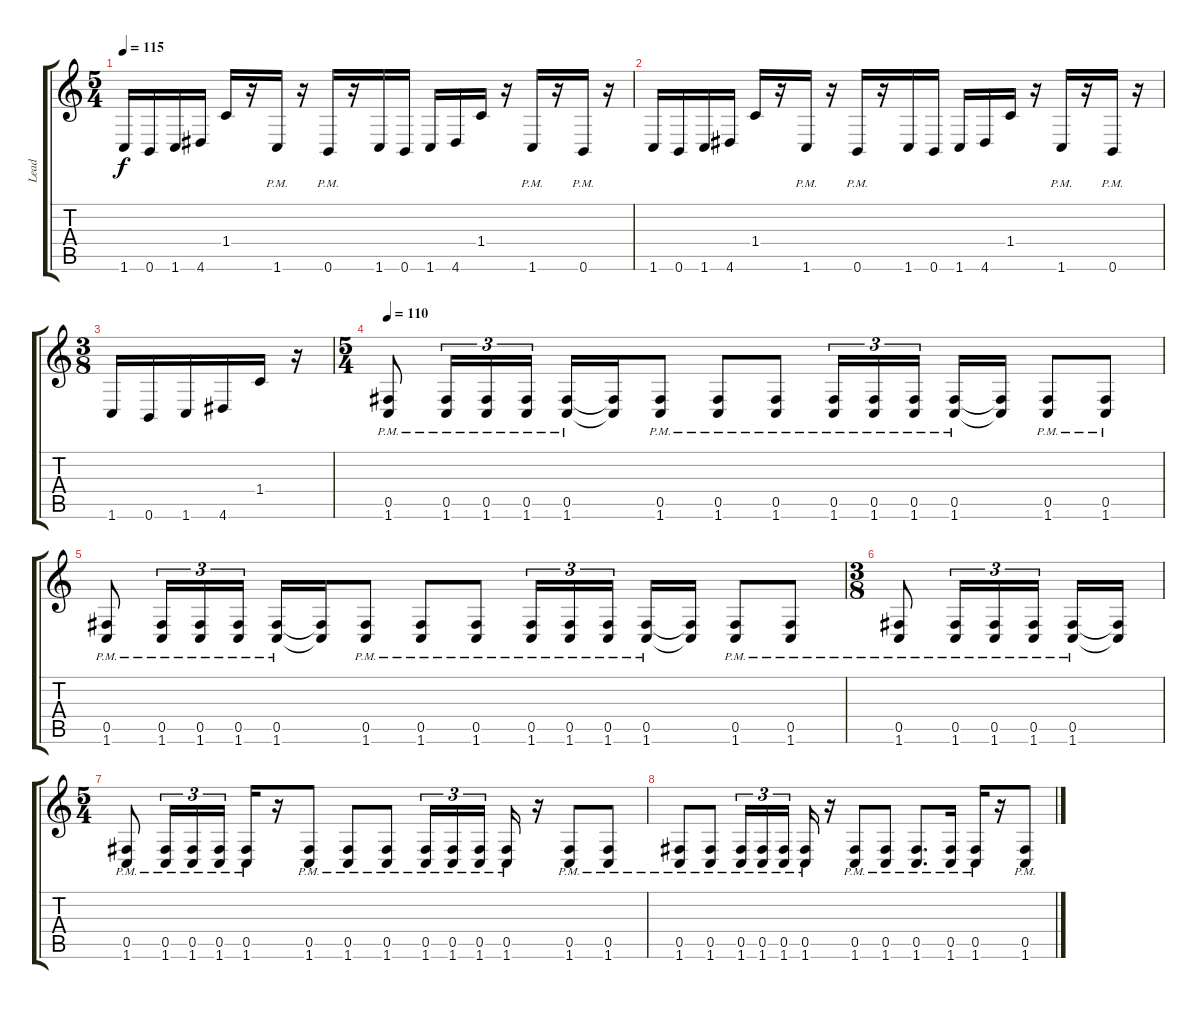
\track ("Lead" "Lead") {instrument distortionguitar}
\staff {score tabs}
\tuning (Db4 Ab3 E3 B2 Gb2 B1) {hide}
\ts (5 4)
\tempo 115
\clef g2
\ks c
1.6.16{dy f} 0.6.16 1.6.16 4.6.16 1.4.16 r.16 1.6{pm}.16 r.16 0.6{pm}.16 r.16 1.6.16 0.6.16 1.6.16 4.6.16 1.4.16 r.16 1.6{pm}.16 r.16 0.6{pm}.16 r.16 |
1.6.16 0.6.16 1.6.16 4.6.16 1.4.16 r.16 1.6{pm}.16 r.16 0.6{pm}.16 r.16 1.6.16 0.6.16 1.6.16 4.6.16 1.4.16 r.16 1.6{pm}.16 r.16 0.6{pm}.16 r.16 |
\ts (3 8)
1.6.16 0.6.16 1.6.16 4.6.16 1.4.16 r.16 |
\ts (5 4)
\tempo 110
(0.5{pm} 1.6{pm}).8 (0.5{pm} 1.6{pm}).16{tu (3 2)} (0.5{pm} 1.6{pm}).16{tu (3 2)} (0.5{pm} 1.6{pm}).16{tu (3 2)} (0.5{pm} 1.6{pm}).16 (0.5{t} 1.6{t}).16 (0.5{pm} 1.6{pm}).8 (0.5{pm} 1.6{pm}).8 (0.5{pm} 1.6{pm}).8 (0.5{pm} 1.6{pm}).16{tu (3 2)} (0.5{pm} 1.6{pm}).16{tu (3 2)} (0.5{pm} 1.6{pm}).16{tu (3 2) beam splitsecondary} (0.5{pm} 1.6{pm}).16 (0.5{t} 1.6{t}).16 (0.5{pm} 1.6{pm}).8 (0.5{pm} 1.6{pm}).8 |
(0.5{pm} 1.6{pm}).8 (0.5{pm} 1.6{pm}).16{tu (3 2)} (0.5{pm} 1.6{pm}).16{tu (3 2)} (0.5{pm} 1.6{pm}).16{tu (3 2)} (0.5{pm} 1.6{pm}).16 (0.5{t} 1.6{t}).16 (0.5{pm} 1.6{pm}).8 (0.5{pm} 1.6{pm}).8 (0.5{pm} 1.6{pm}).8 (0.5{pm} 1.6{pm}).16{tu (3 2)} (0.5{pm} 1.6{pm}).16{tu (3 2)} (0.5{pm} 1.6{pm}).16{tu (3 2) beam splitsecondary} (0.5{pm} 1.6{pm}).16 (0.5{t} 1.6{t}).16 (0.5{pm} 1.6{pm}).8 (0.5{pm} 1.6{pm}).8 |
\ts (3 8)
(0.5{pm} 1.6{pm}).8 (0.5{pm} 1.6{pm}).16{tu (3 2)} (0.5{pm} 1.6{pm}).16{tu (3 2)} (0.5{pm} 1.6{pm}).16{tu (3 2)} (0.5{pm} 1.6{pm}).16 (0.5{t} 1.6{t}).16 |
\ts (5 4)
(0.5{pm} 1.6{pm}).8 (0.5{pm} 1.6{pm}).16{tu (3 2)} (0.5{pm} 1.6{pm}).16{tu (3 2)} (0.5{pm} 1.6{pm}).16{tu (3 2)} (0.5{pm} 1.6{pm}).16 r.16 (0.5{pm} 1.6{pm}).8 (0.5{pm} 1.6{pm}).8 (0.5{pm} 1.6{pm}).8 (0.5{pm} 1.6{pm}).16{tu (3 2)} (0.5{pm} 1.6{pm}).16{tu (3 2)} (0.5{pm} 1.6{pm}).16{tu (3 2) beam splitsecondary} (0.5{pm} 1.6{pm}).16 r.16 (0.5{pm} 1.6{pm}).8 (0.5{pm} 1.6{pm}).8 |
(0.5{pm} 1.6{pm}).8 (0.5{pm} 1.6{pm}).8 (0.5{pm} 1.6{pm}).16{tu (3 2)} (0.5{pm} 1.6{pm}).16{tu (3 2)} (0.5{pm} 1.6{pm}).16{tu (3 2) beam splitsecondary} (0.5{pm} 1.6{pm}).16 r.16 (0.5{pm} 1.6{pm}).8 (0.5{pm} 1.6{pm}).8 (0.5{pm} 1.6{pm}).8{d} (0.5{pm} 1.6{pm}).16 (0.5{pm} 1.6{pm}).16 r.16 (0.5{pm} 1.6{pm}).8
